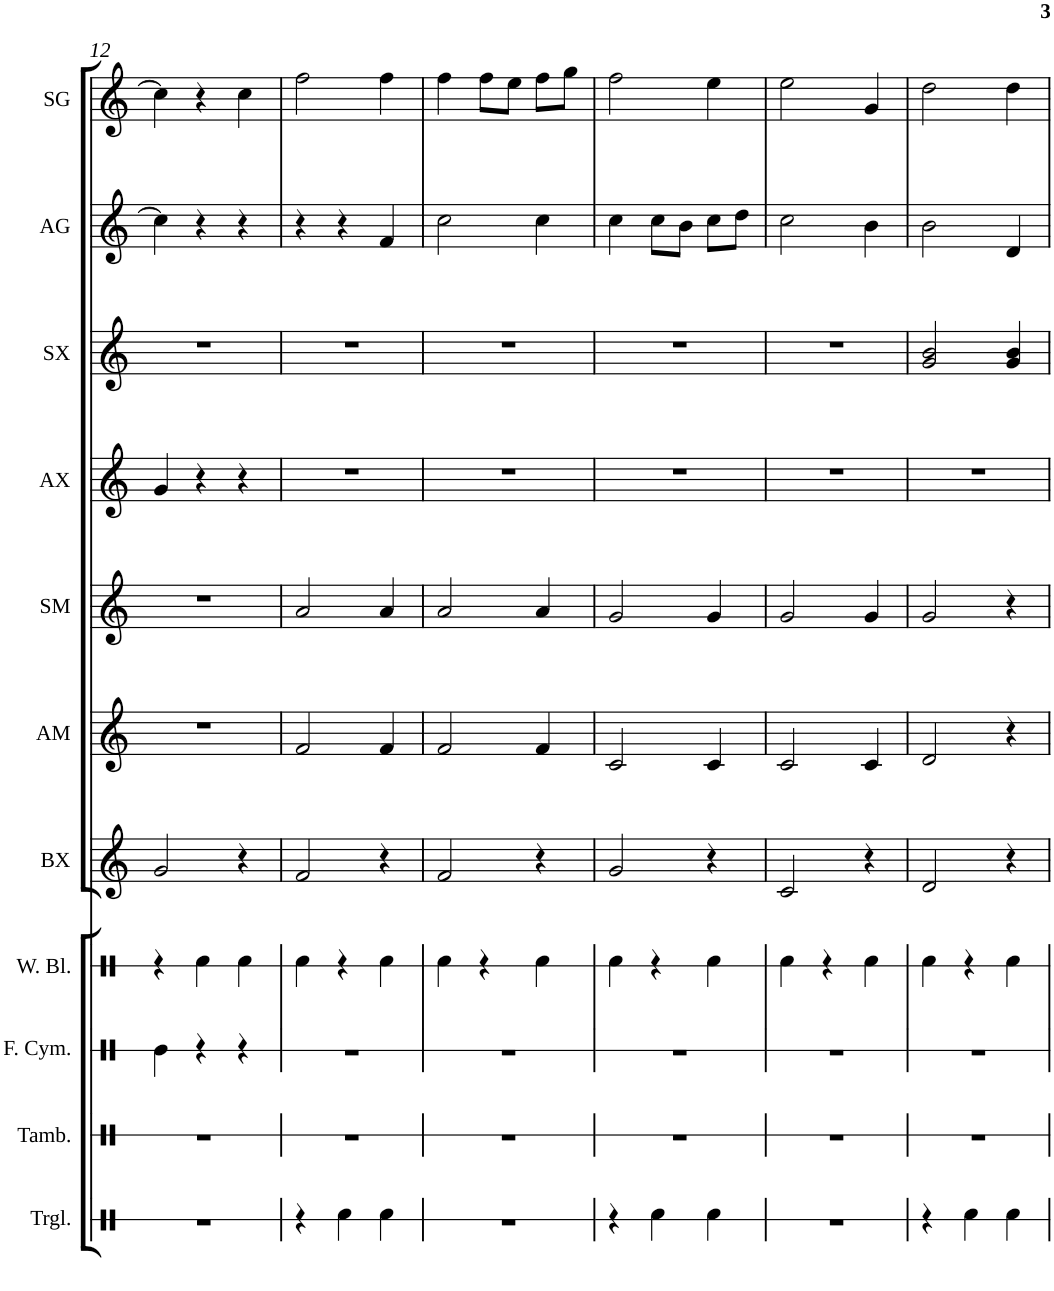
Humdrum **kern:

**kern	**kern	**kern	**kern	**kern	**kern	**kern	**kern	**kern	**kern	**kern
*part11	*part10	*part9	*part8	*part7	*part6	*part5	*part4	*part3	*part2	*part1
*staff11	*staff10	*staff9	*staff8	*staff7	*staff6	*staff5	*staff4	*staff3	*staff2	*staff1
*I"Triangle	*I"Tambourine	*I"Finger Cymbals	*I"Wood Blocks	*I"Bass Xylophone	*I"Alto Metallophone	*I"Soprano Metallophone	*I"Alto Xylophone	*I"Soprano Xylophone	*I"Alto Glockenspiel	*I"Soprano Glockenspiel
*I'Trgl.	*I'Tamb.	*I'F. Cym.	*I'W. Bl.	*I'BX	*I'AM	*I'SM	*I'AX	*I'SX	*I'AG	*I'SG
!!LO:PB:g=z
*clefX	*clefX	*clefX	*clefX	*clefG2	*clefG2	*clefG2	*clefG2	*clefG2	*clefG2	*clefG2
*	*	*	*	*Trd7c12	*	*Trd-7c-12	*	*Trd-7c-12	*Trd-7c-12	*Trd-14c-24
*k[]	*k[]	*k[]	*k[]	*k[]	*k[]	*k[]	*k[]	*k[]	*k[]	*k[]
*M3/4	*M3/4	*M3/4	*M3/4	*M3/4	*M3/4	*M3/4	*M3/4	*M3/4	*M3/4	*M3/4
=12	=12	=12	=12	=12	=12	=12	=12	=12	=12	=12
2.r	2.r	4Re\	4r	2g/	2.r	2.r	4g/	2.r	4cc\]	4cc\]
.	.	4r	4Rf\	.	.	.	4r	.	4r	4r
.	.	4r	4Rf\	4r	.	.	4r	.	4r	4cc\
=13	=13	=13	=13	=13	=13	=13	=13	=13	=13	=13
4r	2.r	2.r	4Rf\	2f/	2f/	2a/	2.r	2.r	4r	2ff\
4Rf\	.	.	4r	.	.	.	.	.	4r	.
4Rf\	.	.	4Rf\	4r	4f/	4a/	.	.	4f/	4ff\
=14	=14	=14	=14	=14	=14	=14	=14	=14	=14	=14
2.r	2.r	2.r	4Rf\	2f/	2f/	2a/	2.r	2.r	2cc\	4ff\
.	.	.	4r	.	.	.	.	.	.	8ff\L
.	.	.	.	.	.	.	.	.	.	8ee\J
.	.	.	4Rf\	4r	4f/	4a/	.	.	4cc\	8ff\L
.	.	.	.	.	.	.	.	.	.	8gg\J
=15	=15	=15	=15	=15	=15	=15	=15	=15	=15	=15
4r	2.r	2.r	4Rf\	2g/	2c/	2g/	2.r	2.r	4cc\	2ff\
4Rf\	.	.	4r	.	.	.	.	.	8cc\L	.
.	.	.	.	.	.	.	.	.	8b\J	.
4Rf\	.	.	4Rf\	4r	4c/	4g/	.	.	8cc\L	4ee\
.	.	.	.	.	.	.	.	.	8dd\J	.
=16	=16	=16	=16	=16	=16	=16	=16	=16	=16	=16
2.r	2.r	2.r	4Rf\	2c/	2c/	2g/	2.r	2.r	2cc\	2ee\
.	.	.	4r	.	.	.	.	.	.	.
.	.	.	4Rf\	4r	4c/	4g/	.	.	4b\	4g/
=17	=17	=17	=17	=17	=17	=17	=17	=17	=17	=17
4r	2.r	2.r	4Rf\	2d/	2d/	2g/	2.r	2g/ 2b/	2b\	2dd\
4Rf\	.	.	4r	.	.	.	.	.	.	.
4Rf\	.	.	4Rf\	4r	4r	4r	.	4g/ 4b/	4d/	4dd\
=	=	=	=	=	=	=	=	=	=	=
*-	*-	*-	*-	*-	*-	*-	*-	*-	*-	*-
